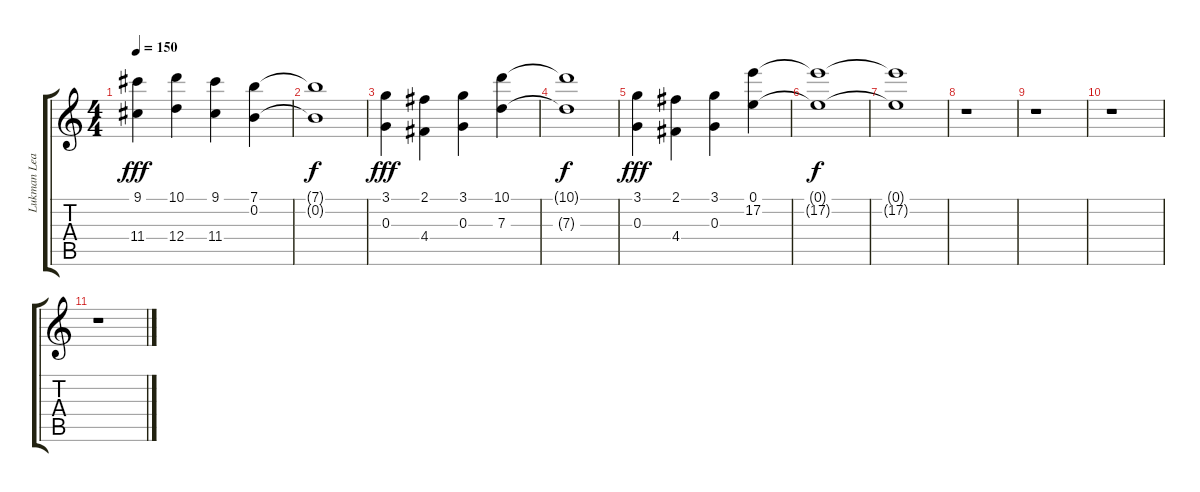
\track ("Lukman Lead" "Lukman Lea") {instrument overdrivenguitar}
\staff {score tabs}
\tuning (E4 B3 G3 D3 A2 E2) {hide}
\ts (4 4)
\tempo 150
\clef g2
\ks c
(9.1 11.4).4{dy fff} (10.1 12.4).4 (9.1 11.4).4 (7.1 0.2).4 |
(7.1{t} 0.2{t}).1{dy f} |
(3.1 0.3).4{dy fff} (2.1 4.4).4 (3.1 0.3).4 (10.1 7.3).4 |
(10.1{t} 7.3{t}).1{dy f} |
(3.1 0.3).4{dy fff} (2.1 4.4).4 (3.1 0.3).4 (0.1 17.2).4 |
(0.1{t} 17.2{t}).1{dy f} |
(0.1{t} 17.2{t}).1 |
r.1 |
r.1 |
r.1 |
r.1
